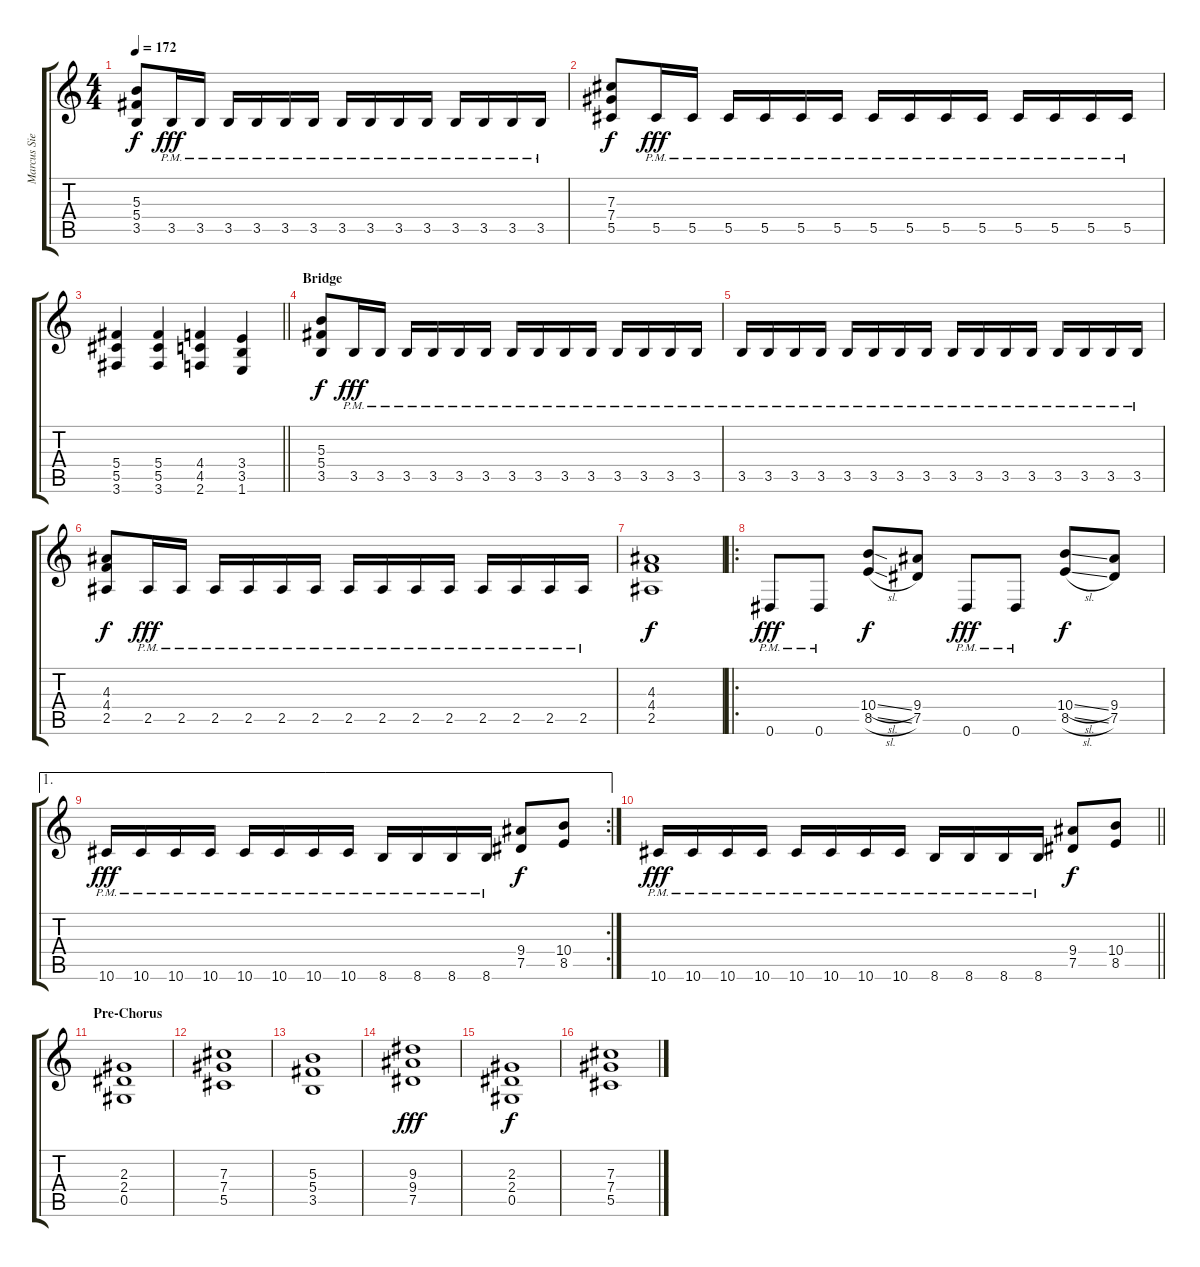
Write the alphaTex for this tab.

\track ("Marcus Siepen" "Marcus Sie") {instrument distortionguitar}
\staff {score tabs}
\tuning (Eb4 Bb3 Gb3 Db3 Ab2 Eb2) {hide}
\ts (4 4)
\tempo 172
\clef g2
\ks c
(5.3 5.4 3.5).8{dy f} 3.5{pm}.16{dy fff} 3.5{pm}.16 3.5{pm}.16 3.5{pm}.16 3.5{pm}.16 3.5{pm}.16 3.5{pm}.16 3.5{pm}.16 3.5{pm}.16 3.5{pm}.16 3.5{pm}.16 3.5{pm}.16 3.5{pm}.16 3.5{pm}.16 |
(7.3 7.4 5.5).8{dy f} 5.5{pm}.16{dy fff} 5.5{pm}.16 5.5{pm}.16 5.5{pm}.16 5.5{pm}.16 5.5{pm}.16 5.5{pm}.16 5.5{pm}.16 5.5{pm}.16 5.5{pm}.16 5.5{pm}.16 5.5{pm}.16 5.5{pm}.16 5.5{pm}.16 |
\barLineRight lightlight
(5.4 5.5 3.6).4 (5.4 5.5 3.6).4 (4.4 4.5 2.6).4 (3.4 3.5 1.6).4 |
\section ("" "Bridge")
(5.3 5.4 3.5).8{dy f} 3.5{pm}.16{dy fff} 3.5{pm}.16 3.5{pm}.16 3.5{pm}.16 3.5{pm}.16 3.5{pm}.16 3.5{pm}.16 3.5{pm}.16 3.5{pm}.16 3.5{pm}.16 3.5{pm}.16 3.5{pm}.16 3.5{pm}.16 3.5{pm}.16 |
3.5{pm}.16 3.5{pm}.16 3.5{pm}.16 3.5{pm}.16 3.5{pm}.16 3.5{pm}.16 3.5{pm}.16 3.5{pm}.16 3.5{pm}.16 3.5{pm}.16 3.5{pm}.16 3.5{pm}.16 3.5{pm}.16 3.5{pm}.16 3.5{pm}.16 3.5{pm}.16 |
(4.3 4.4 2.5).8{dy f} 2.5{pm}.16{dy fff} 2.5{pm}.16 2.5{pm}.16 2.5{pm}.16 2.5{pm}.16 2.5{pm}.16 2.5{pm}.16 2.5{pm}.16 2.5{pm}.16 2.5{pm}.16 2.5{pm}.16 2.5{pm}.16 2.5{pm}.16 2.5{pm}.16 |
(4.3 4.4 2.5).1{dy f} |
\ro
0.6{pm}.8{dy fff} 0.6{pm}.8 (10.4{sl} 8.5{sl}).8{dy f} (9.4 7.5).8 0.6{pm}.8{dy fff} 0.6{pm}.8 (10.4{sl} 8.5{sl}).8{dy f} (9.4 7.5).8 |
\ae 1
\rc 2
10.6{pm}.16{dy fff} 10.6{pm}.16 10.6{pm}.16 10.6{pm}.16 10.6{pm}.16 10.6{pm}.16 10.6{pm}.16 10.6{pm}.16 8.6{pm}.16 8.6{pm}.16 8.6{pm}.16 8.6{pm}.16 (9.4 7.5).8{dy f} (10.4 8.5).8 |
\barLineRight lightlight
10.6{pm}.16{dy fff} 10.6{pm}.16 10.6{pm}.16 10.6{pm}.16 10.6{pm}.16 10.6{pm}.16 10.6{pm}.16 10.6{pm}.16 8.6{pm}.16 8.6{pm}.16 8.6{pm}.16 8.6{pm}.16 (9.4 7.5).8{dy f} (10.4 8.5).8 |
\section ("" "Pre-Chorus")
(2.3 2.4 0.5).1 |
(7.3 7.4 5.5).1 |
(5.3 5.4 3.5).1 |
(9.3 9.4 7.5).1{dy fff} |
(2.3 2.4 0.5).1{dy f} |
(7.3 7.4 5.5).1
